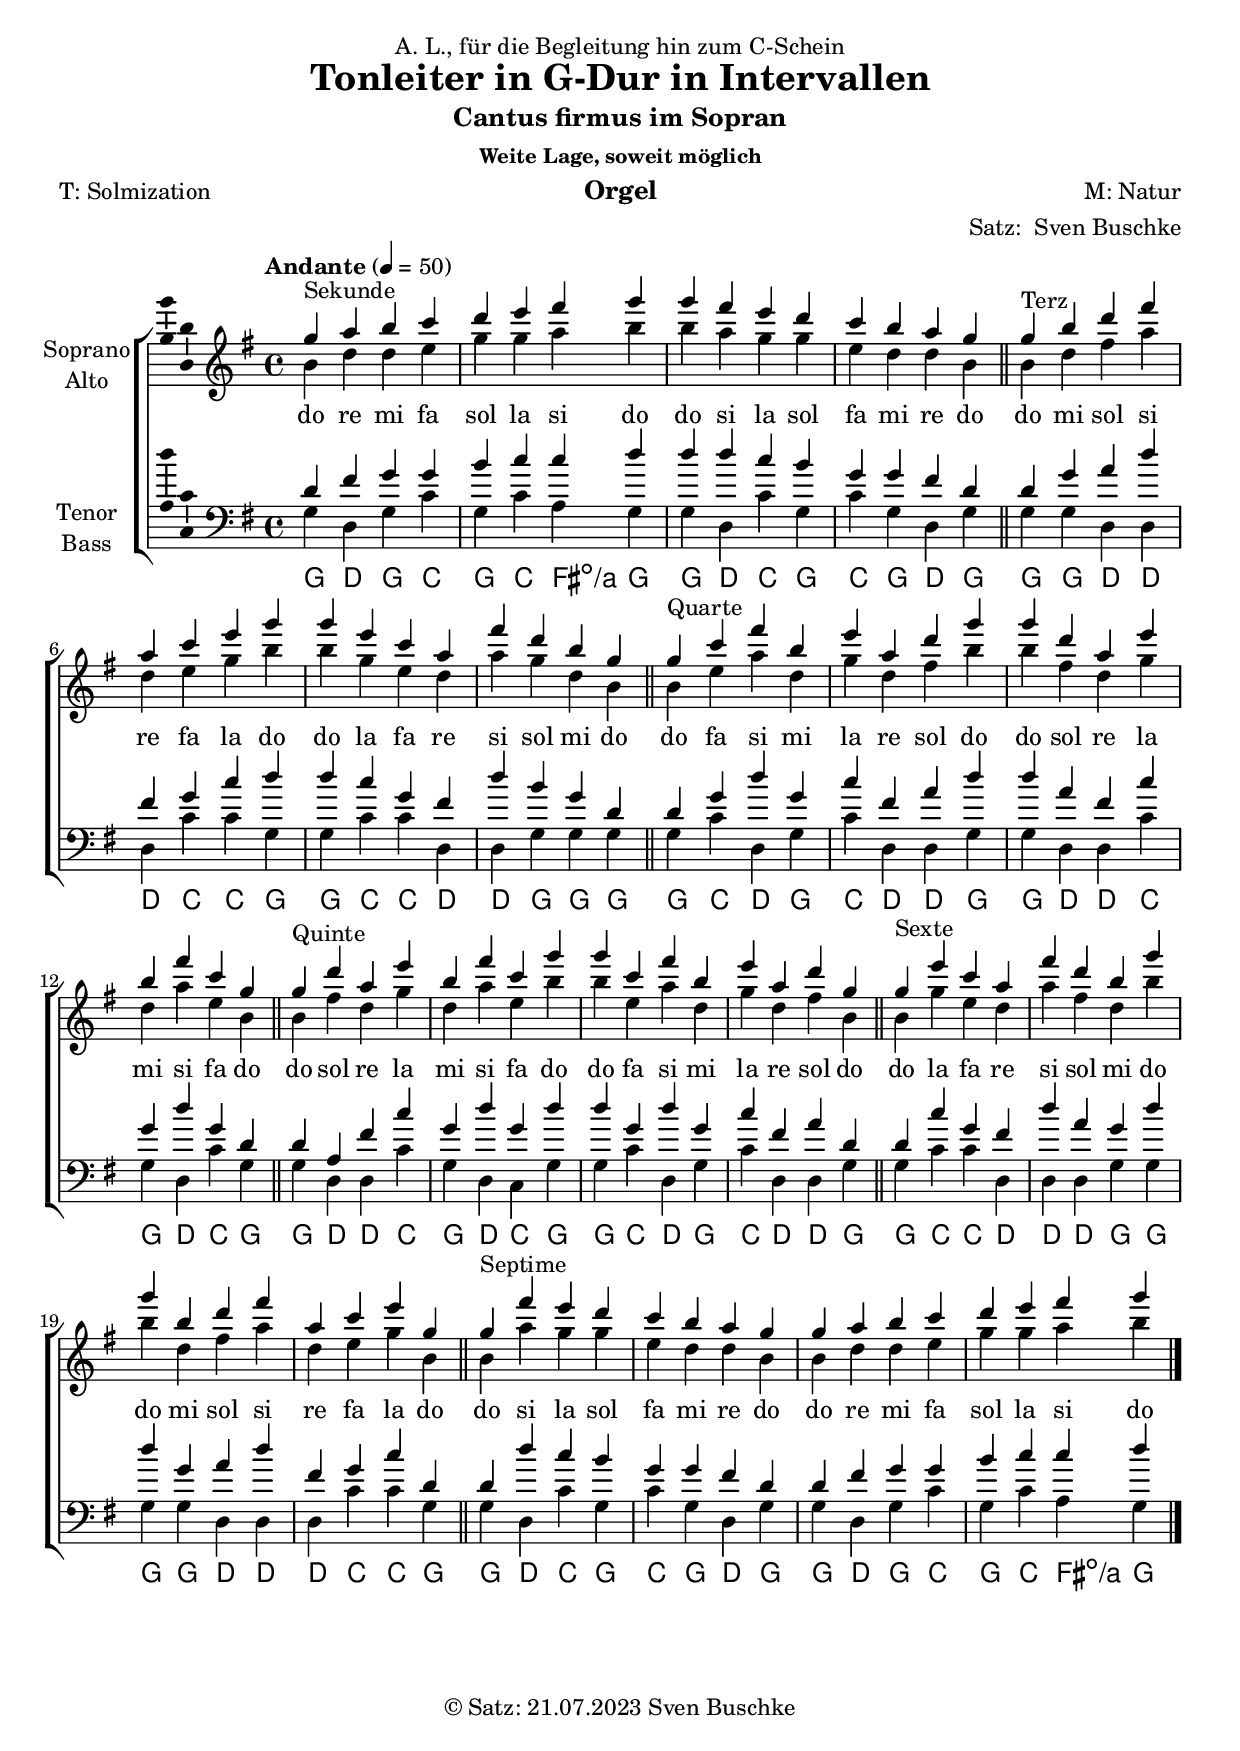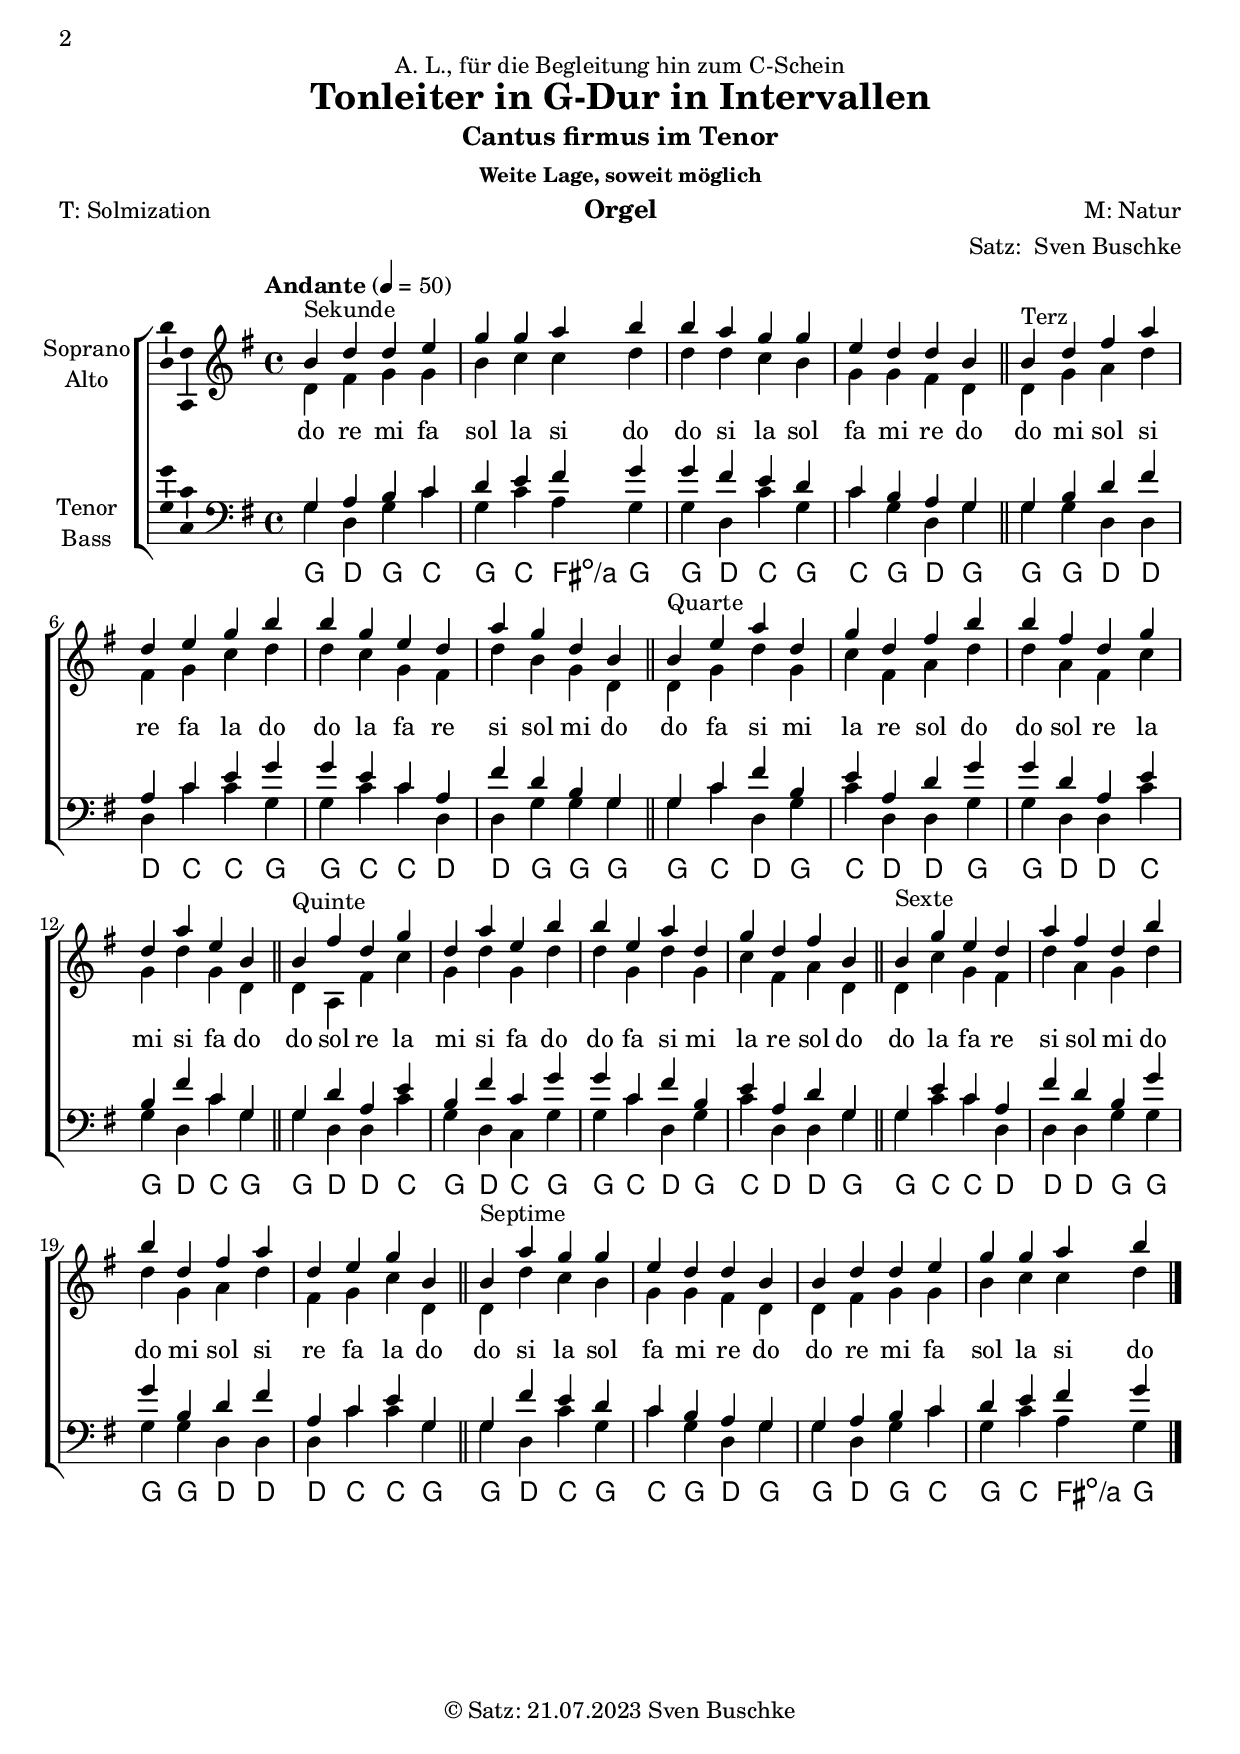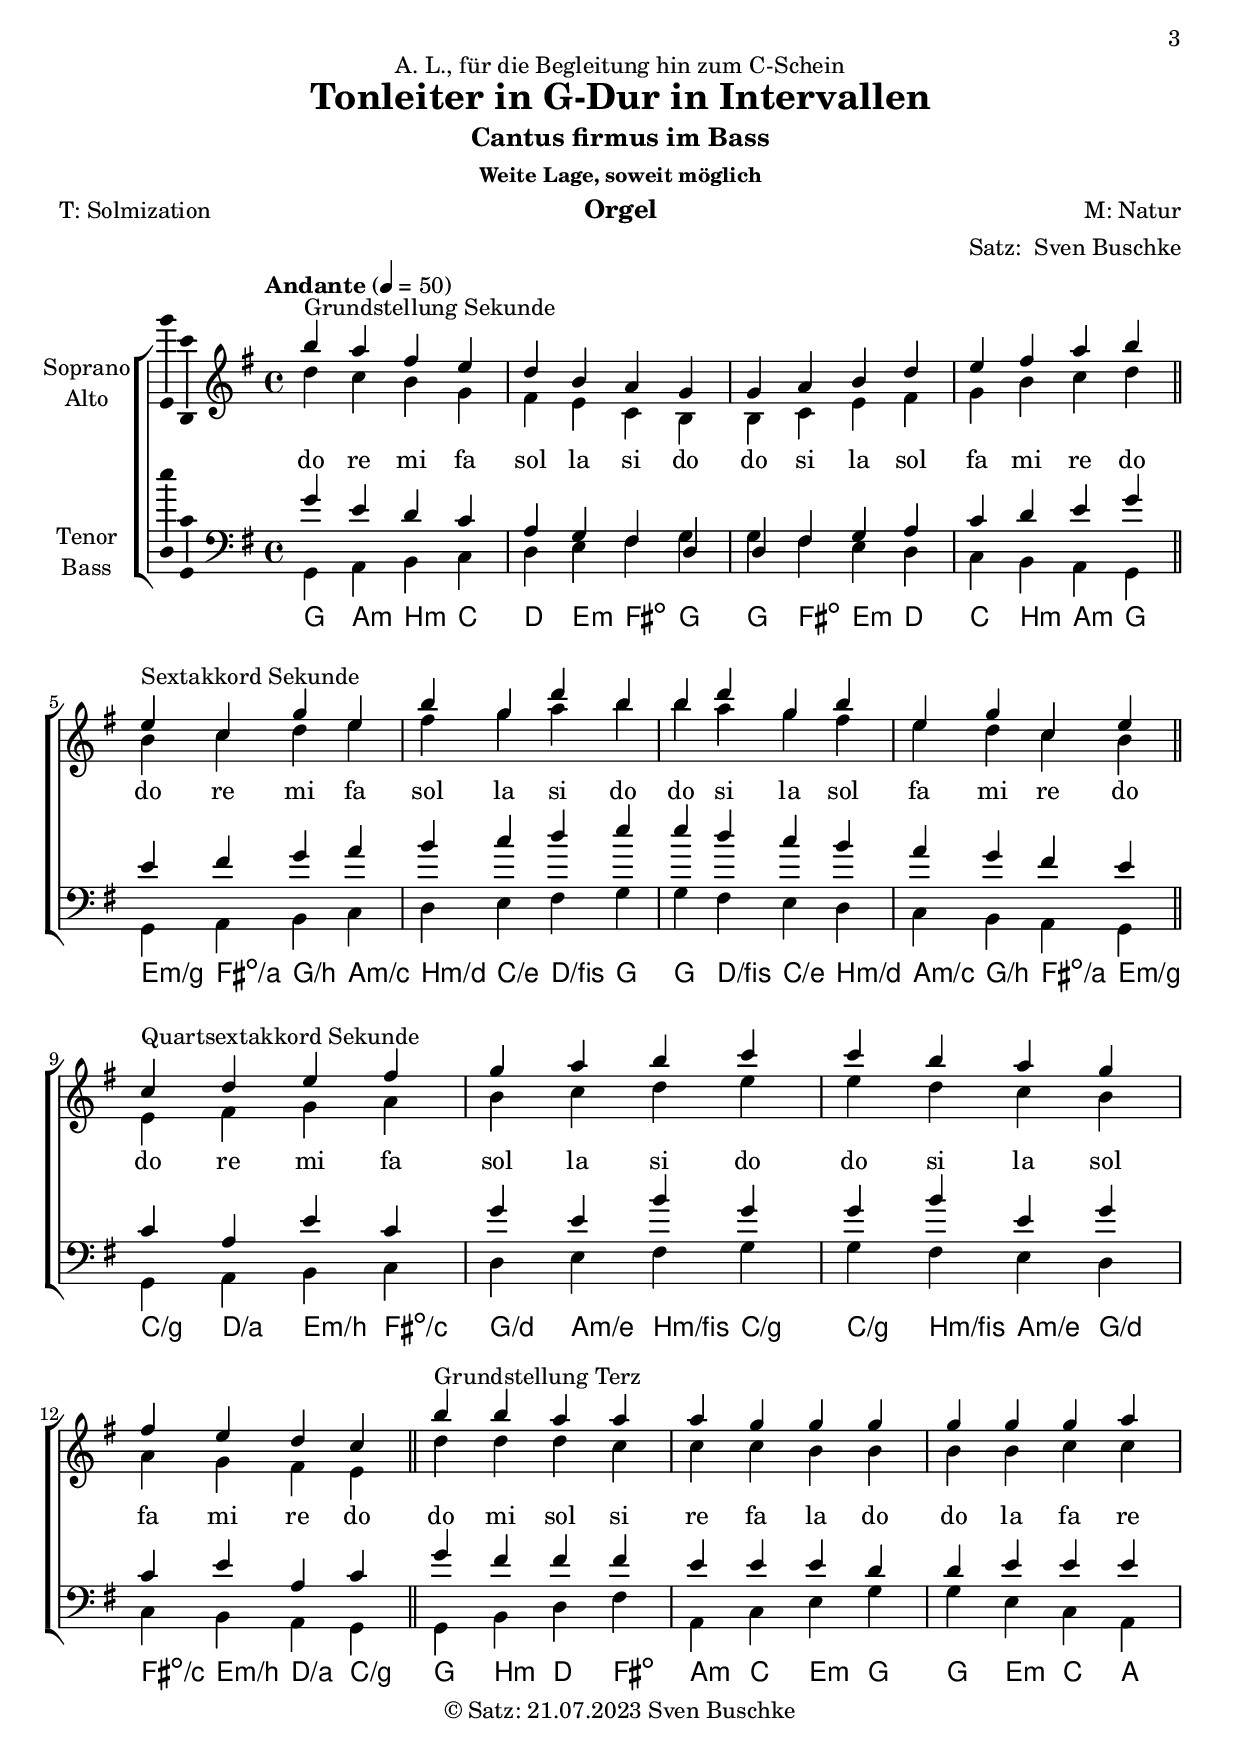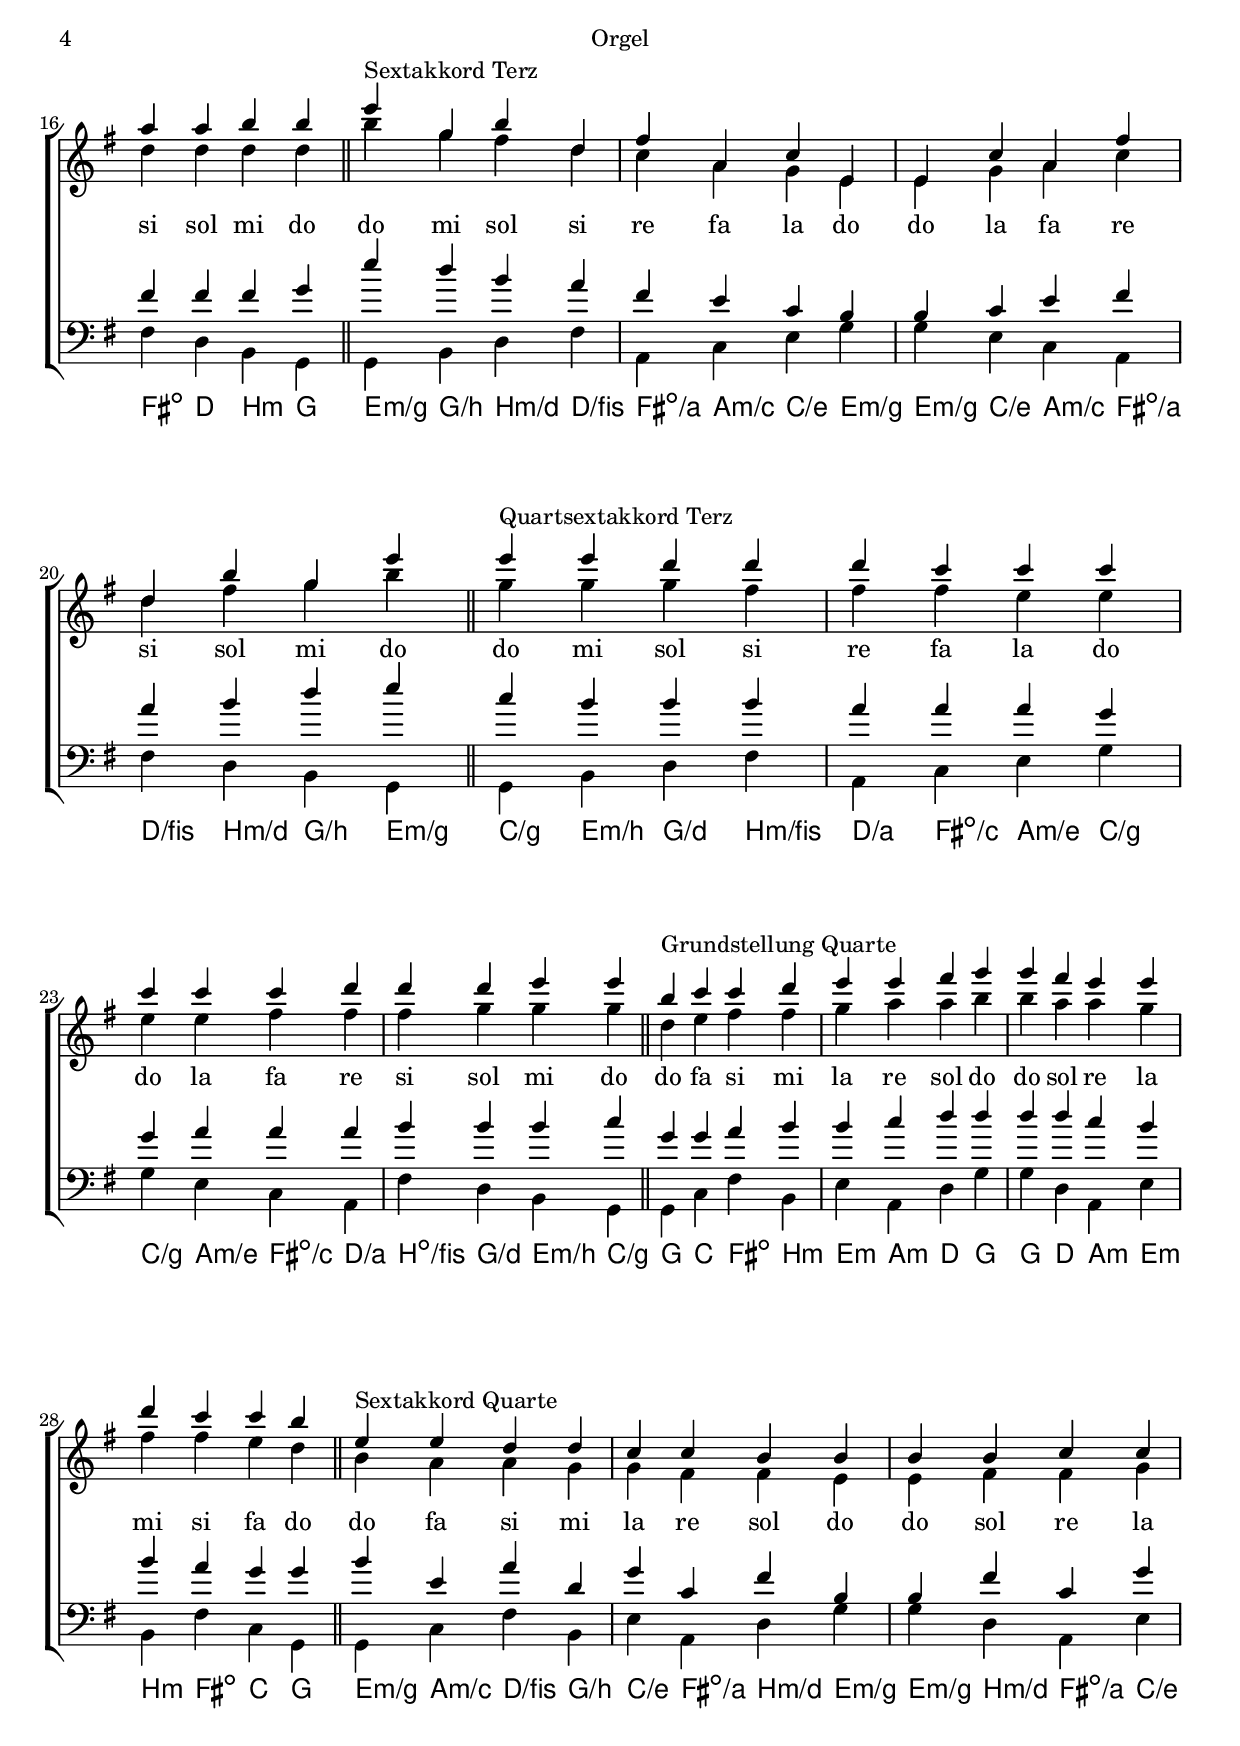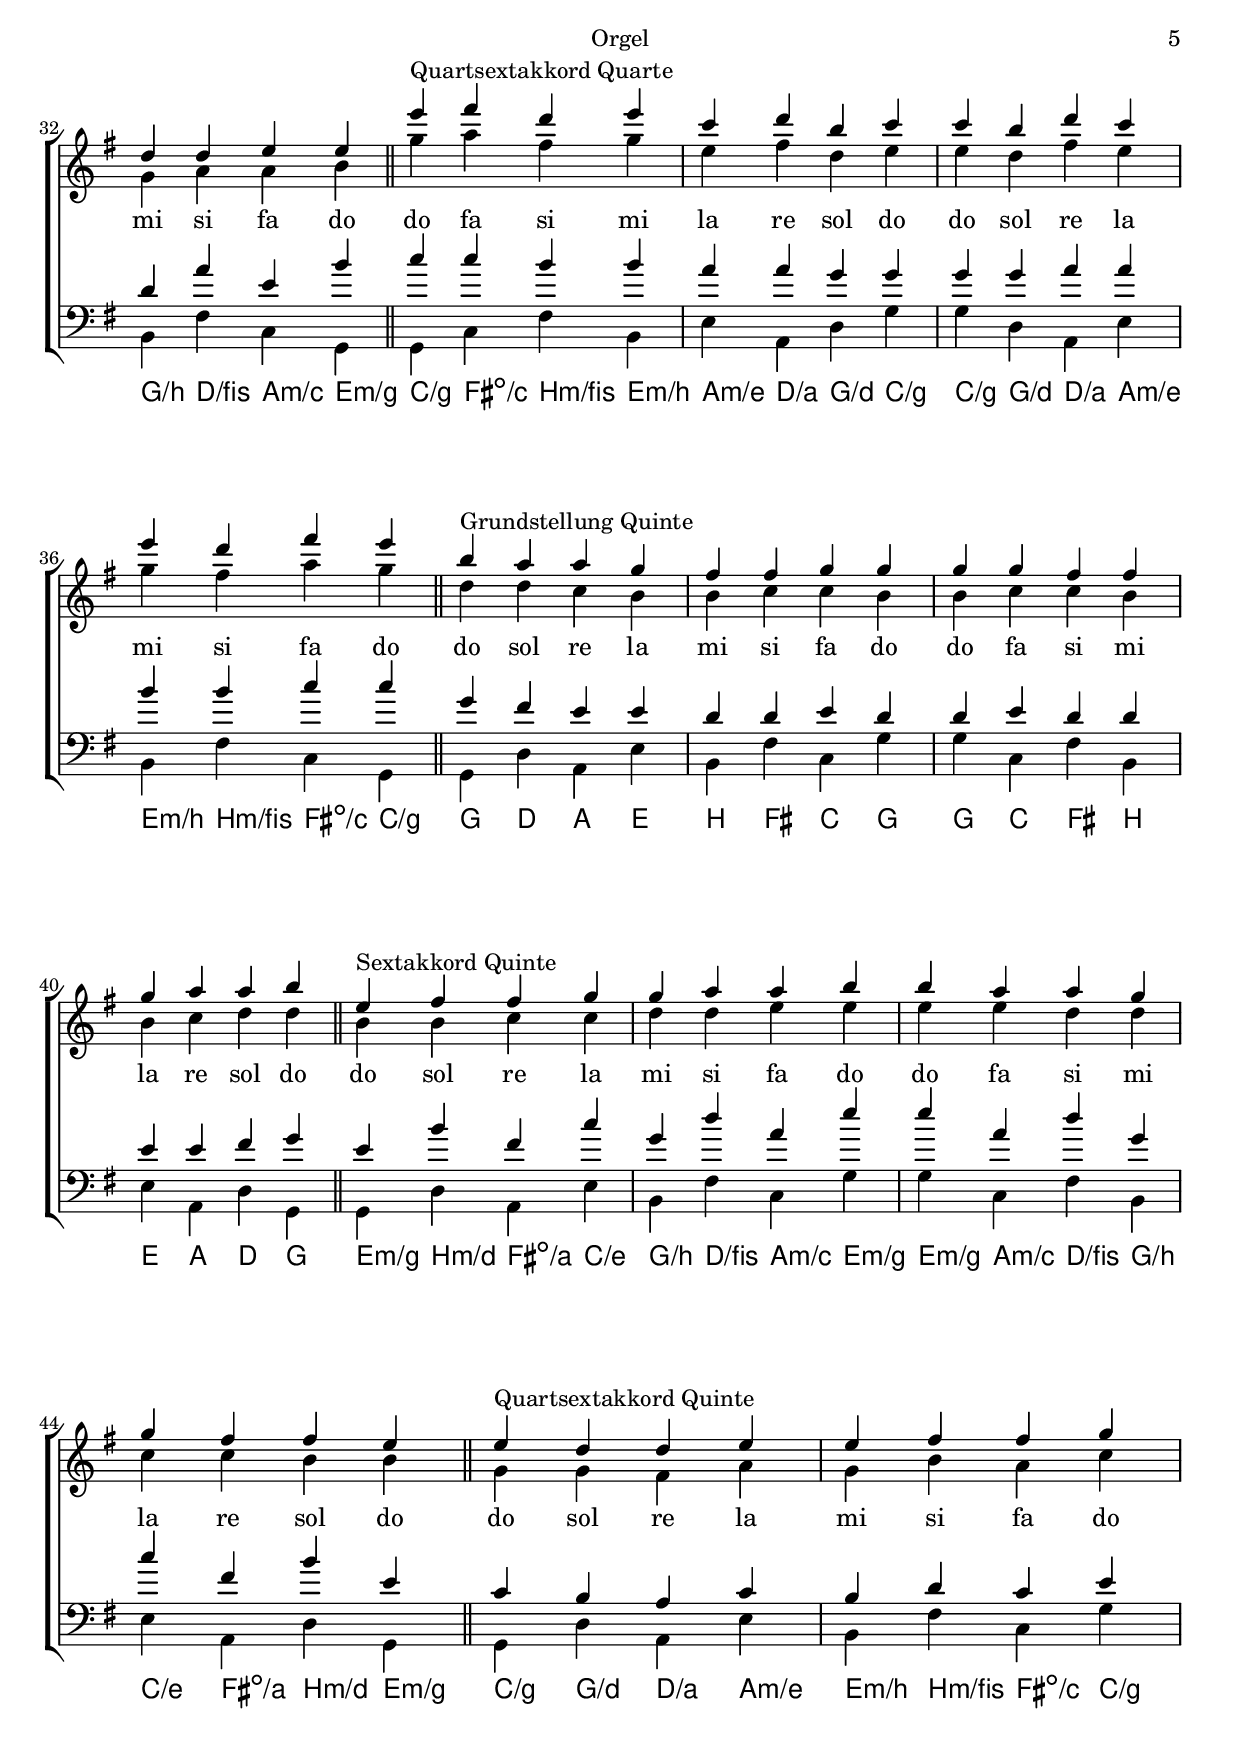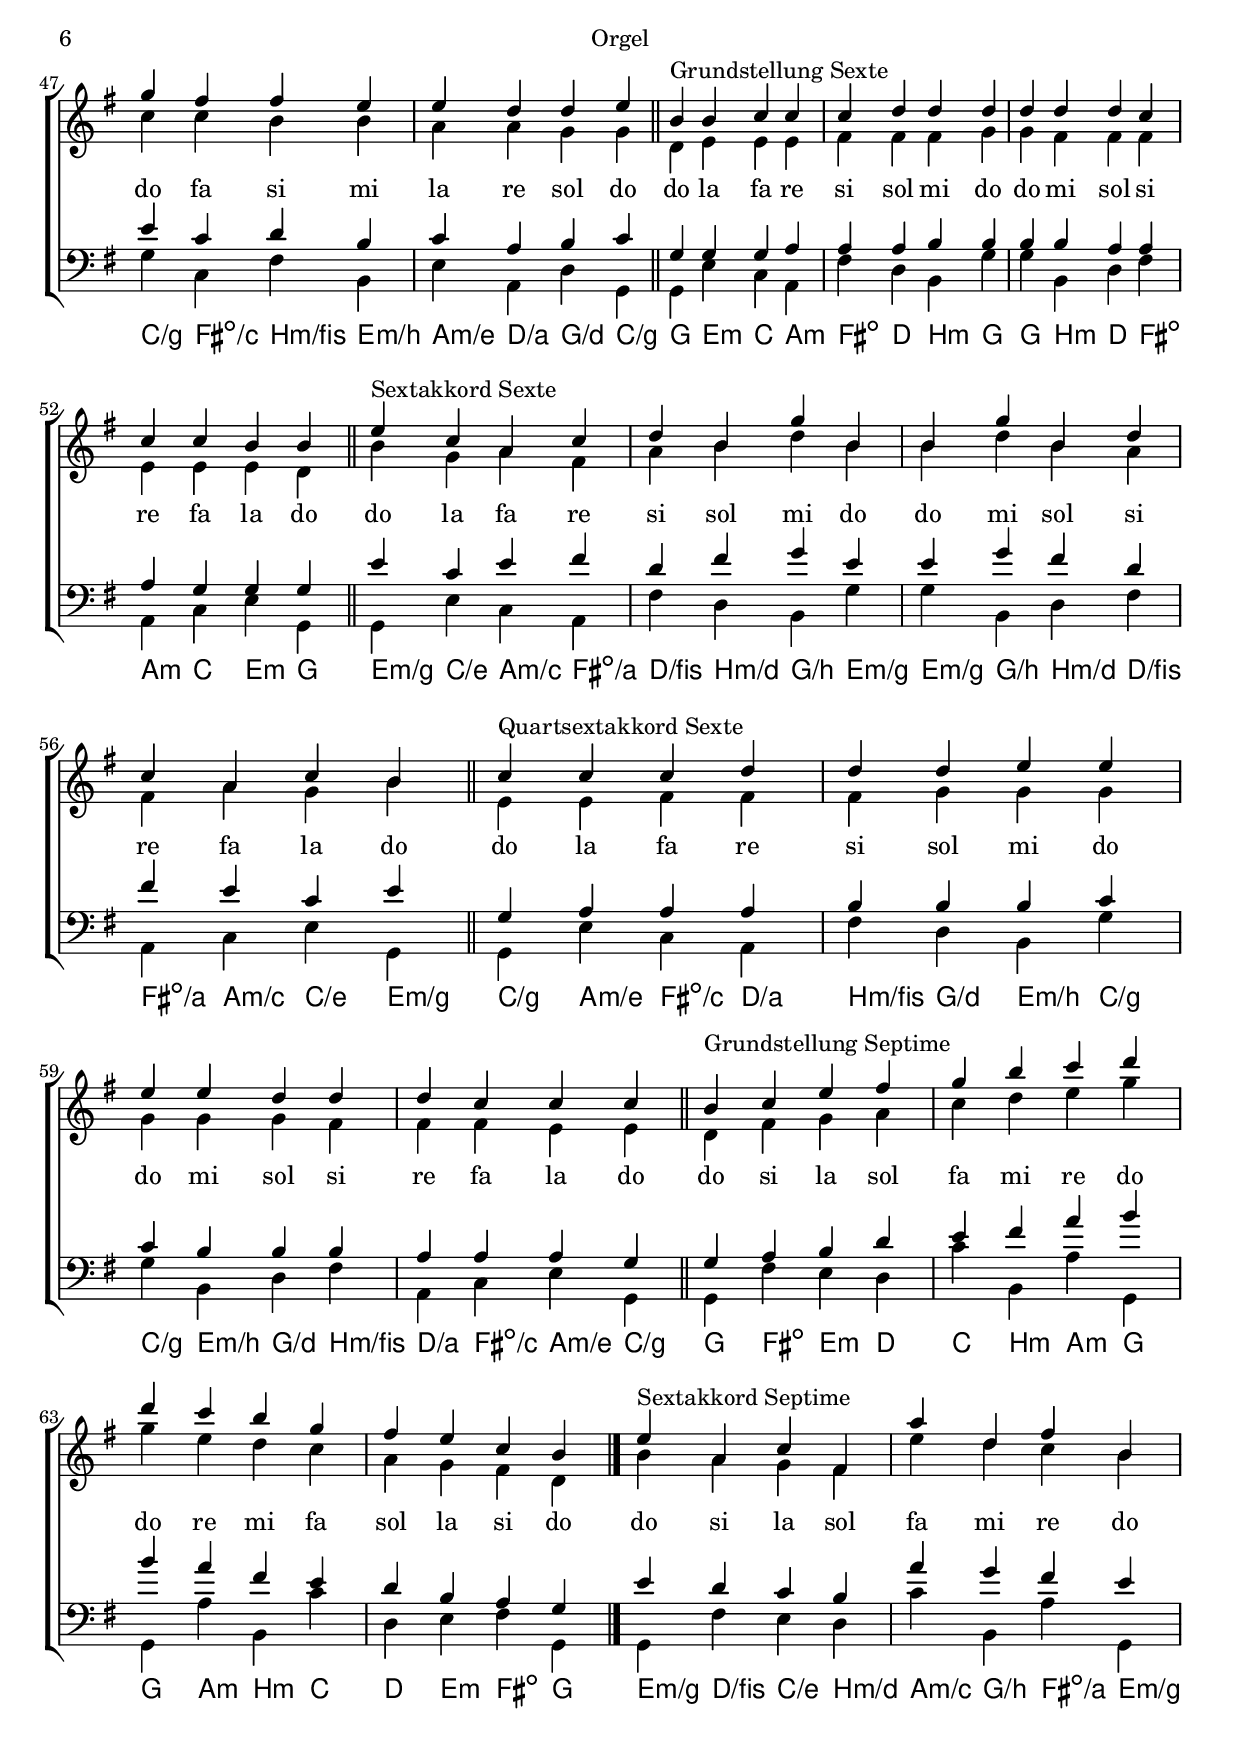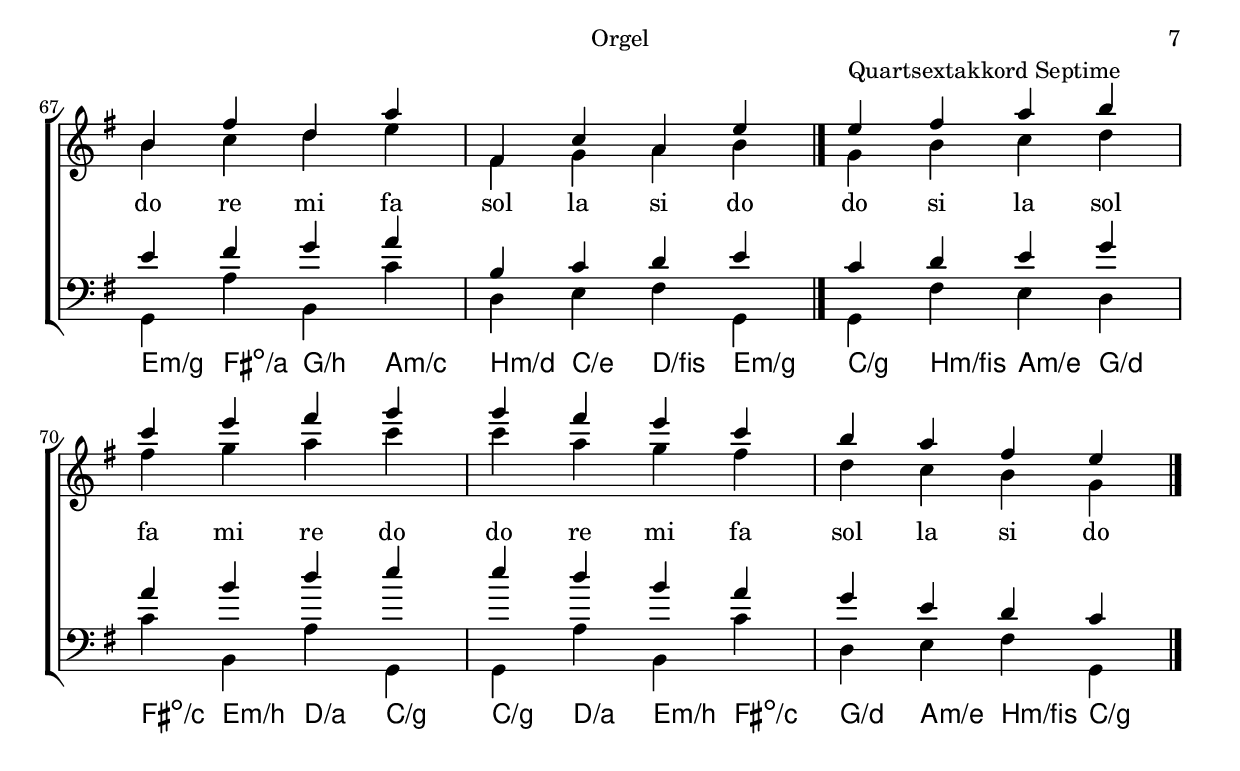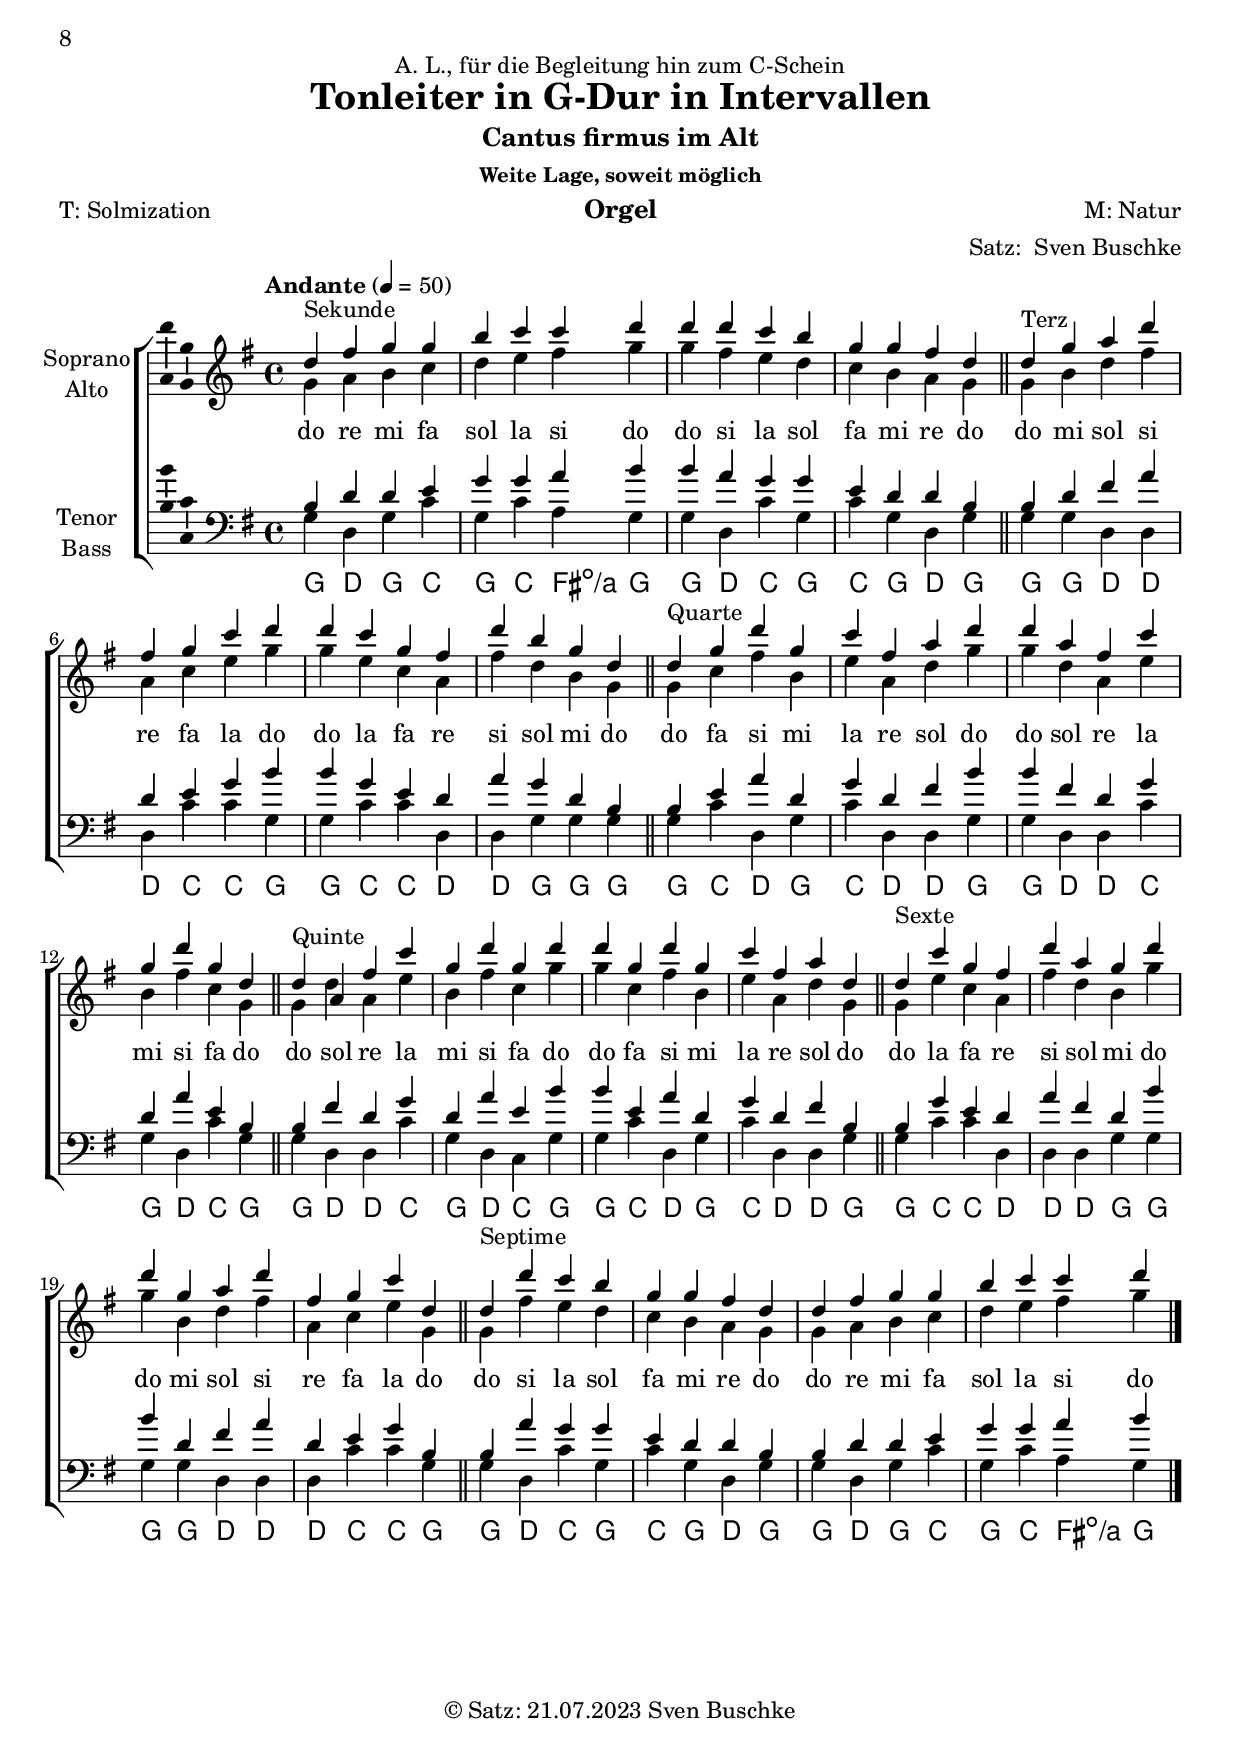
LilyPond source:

\version "2.24.1"
\language "english"

\include "predefined-guitar-fretboards.ly"

\header {
  dedication = "A. L., für die Begleitung hin zum C-Schein"
  title = "Tonleiter in G-Dur in Intervallen"
  subsubtitle = "Weite Lage, soweit möglich"
  instrument = "Orgel"
  composer = "M: Natur"
  arranger = \markup { "Satz: " \with-url #"https://buschke.com" "Sven Buschke" }
  poet = "T: Solmization"
  meter = ""
  piece = ""
  opus = ""
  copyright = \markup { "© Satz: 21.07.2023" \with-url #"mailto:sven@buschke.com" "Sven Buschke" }
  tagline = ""
}

global = {
  \key g \major
  \time 4/4
  \tempo "Andante" 4=50
}

scoreASoprano = \relative c''' {
  \global
  % Music follows here.
  g4^"Sekunde" a b c d e fs g g fs e d c b a g
  \bar "||"
  g^"Terz" b d fs a, c e g g e c a fs' d b g
  \bar "||"
  g^"Quarte" c fs b, e a, d g g d a e' b fs' c g
  \bar "||"
  g^"Quinte" d' a e' b fs' c g' g c, fs b, e a, d g,
  \bar "||"
  g^"Sexte" e' c a fs' d b g' g b, d fs a, c e g,
  \bar "||"
  g^"Septime" fs' e d c b a g g a b c d e fs g
  \bar "|."
}

scoreAAlto = \relative c'' {
  \global
  % Music follows here.
  b d d e g g a b
  b a g g e d d b
  b d fs a d, e g b
  b g e d a' g d b
  b e a d, g d fs b
  b fs d g d a' e b
  b fs' d g d a' e b'
  b e, a d, g d fs b,
  b g' e d a' fs d b'
  b d, fs a d, e g b,
  b a' g g e d d b
  b d d e g g a b
}

scoreATenor = \relative c' {
  \global
  % Music follows here.
  d fs g g b c c d
  d d c b g g fs d
  d g a d fs, g c d
  d c g fs d' b g d
  d g d' g, c fs, a d
  d a fs c' g d' g, d
  d a fs' c' g d' g, d'
  d g, d' g, c fs, a d,
  d c' g fs d' a g d'
  d g, a d fs, g c d,
  d d' c b g g fs d
  d fs g g b c c d
}

scoreABass = \relative c' {
  \global
  % Music follows here.
  g d g c g c a g
  g d c' g c g d g
  g g d d d c' c g
  g c c d, d g g g g c d, g c d, d g g d d c' g d c' g
  g d d c' g d c g' g c d, g c d, d g
  g c c d, d d g g g g d d d c' c g g d c' g c g d g g d g c g c a g
}

scoreAVerse = \lyricmode {
  % Lyrics follow here.
  do re mi fa sol la si do | do si la sol fa mi re do
  do mi sol si re fa la do | do la fa re si sol mi do
  do fa si mi la re sol do | do sol re la mi si fa do
  do sol re la mi si fa do | do fa si mi la re sol do
  do la fa re si sol mi do | do mi sol si re fa la do
  do si la sol fa mi re do | do re mi fa sol la si do
}

scoreAChordNames = \chordmode {
  \global
  \germanChords
  % Chords follow here.
  g d g c g c fs:dim/a g
  g d c g c g d g
  g g d d d c c g
  g c c d d g g g
  g c d g c d d g g d d c g d c g
  g d d c g d c g g c d g c d d g
  g c c d d d g g g g d d d c c g
  g d c g c g d g g d g c g c fs:dim/a g
}

scoreAFigBass = \figuremode {
  \global
  % Figures follow here.
}

scoreAChoirPart = \new ChoirStaff <<
  \new Staff \with {
    midiInstrument = "choir aahs"
    instrumentName = \markup \center-column { "Soprano" "Alto" }
  } <<
    \new Voice = "soprano" \with {
      \consists "Ambitus_engraver"
    } { \voiceOne \scoreASoprano }
    \new Voice = "alto" \with {
      \consists "Ambitus_engraver"
      \override Ambitus #'X-offset = #2.0
    } { \voiceTwo \scoreAAlto }
  >>
  \new Lyrics \with {
    \override VerticalAxisGroup #'staff-affinity = #CENTER
  } \lyricsto "soprano" \scoreAVerse
  \new Staff \with {
    midiInstrument = "choir aahs"
    instrumentName = \markup \center-column { "Tenor" "Bass" }
  } <<
    \clef bass
    \new Voice = "tenor" \with {
      \consists "Ambitus_engraver"
    } { \voiceOne \scoreATenor }
    \new Voice = "bass" \with {
      \consists "Ambitus_engraver"
      \override Ambitus #'X-offset = #2.0
    } { \voiceTwo \scoreABass }
  >>
>>

scoreAChordsPart = <<
  \new ChordNames \scoreAChordNames
%   \scoreAChordNames
%   \new FretBoards \scoreAChordNames
>>

scoreABassFiguresPart = \new FiguredBass \with {
  useBassFigureExtenders = ##t
} \scoreAFigBass

\bookpart {
  \header {
      subtitle = "Cantus firmus im Sopran"
  }
  \score {
    <<
      \scoreAChoirPart
      \scoreAChordsPart
      \scoreABassFiguresPart
    >>
    \layout { }
    \midi {
      \tempo 4=100
    }
  }
}

scoreBSoprano = \relative c'' {
  \global
  % Music follows here.
  b^"Sekunde" d d e g g a b b a g g e d d b
  b^"Terz" d fs a d, e g b b g e d a' g d b
  b^"Quarte" e a d, g d fs b b fs d g d a' e b
  b^"Quinte" fs' d g d a' e b' b e, a d, g d fs b,
  b^"Sexte" g' e d a' fs d b' b d, fs a d, e g b,
  b^"Septime" a' g g e d d b b d d e g g a b
}

scoreBAlto = \relative c' {
  \global
  % Music follows here.
  d fs g g b c c d
  d d c b g g fs d
  d g a d fs, g c d
  d c g fs d' b g d
  d g d' g, c fs, a d
  d a fs c' g d' g, d
  d a fs' c' g d' g, d'
  d g, d' g, c fs, a d,
  d c' g fs d' a g d'
  d g, a d fs, g c d,
  d d' c b g g fs d
  d fs g g b c c d
}

scoreBTenor = \relative c' {
  \global
  % Music follows here.
  g4 a b c d e fs g g fs e d c b a g
  \bar "||"
  g b d fs a, c e g g e c a fs' d b g
  \bar "||"
  g c fs b, e a, d g g d a e' b fs' c g
  \bar "||"
  g d' a e' b fs' c g' g c, fs b, e a, d g,
  \bar "||"
  g e' c a fs' d b g' g b, d fs a, c e g,
  \bar "||"
  g fs' e d c b a g g a b c d e fs g
  \bar "|."
}

scoreBBass = \relative c' {
  \global
  % Music follows here.
  g d g c g c a g
  g d c' g c g d g
  g g d d d c' c g
  g c c d, d g g g g c d, g c d, d g g d d c' g d c' g
  g d d c' g d c g' g c d, g c d, d g
  g c c d, d d g g g g d d d c' c g g d c' g c g d g g d g c g c a g
}

scoreBVerse = \lyricmode {
  % Lyrics follow here.
  do re mi fa sol la si do | do si la sol fa mi re do
  do mi sol si re fa la do | do la fa re si sol mi do
  do fa si mi la re sol do | do sol re la mi si fa do
  do sol re la mi si fa do | do fa si mi la re sol do
  do la fa re si sol mi do | do mi sol si re fa la do
  do si la sol fa mi re do | do re mi fa sol la si do
}

scoreBChordNames = \chordmode {
  \global
  \germanChords
  % Chords follow here.
  g d g c g c fs:dim/a g
  g d c g c g d g
  g g d d d c c g
  g c c d d g g g
  g c d g c d d g g d d c g d c g
  g d d c g d c g g c d g c d d g
  g c c d d d g g g g d d d c c g
  g d c g c g d g g d g c g c fs:dim/a g
}

scoreBFigBass = \figuremode {
  \global
  % Figures follow here.
}

scoreBChoirPart = \new ChoirStaff <<
  \new Staff \with {
    midiInstrument = "choir aahs"
    instrumentName = \markup \center-column { "Soprano" "Alto" }
  } <<
    \new Voice = "soprano" \with {
      \consists "Ambitus_engraver"
    } { \voiceOne \scoreBSoprano }
    \new Voice = "alto" \with {
      \consists "Ambitus_engraver"
      \override Ambitus #'X-offset = #2.0
    } { \voiceTwo \scoreBAlto }
  >>
  \new Lyrics \with {
    \override VerticalAxisGroup #'staff-affinity = #CENTER
  } \lyricsto "soprano" \scoreBVerse
  \new Staff \with {
    midiInstrument = "choir aahs"
    instrumentName = \markup \center-column { "Tenor" "Bass" }
  } <<
    \clef bass
    \new Voice = "tenor" \with {
      \consists "Ambitus_engraver"
    } { \voiceOne \scoreBTenor }
    \new Voice = "bass" \with {
      \consists "Ambitus_engraver"
      \override Ambitus #'X-offset = #2.0
    } { \voiceTwo \scoreBBass }
  >>
>>

scoreBChordsPart = <<
  \new ChordNames \scoreBChordNames
%   \scoreBChordNames
%   \new FretBoards \scoreBChordNames
>>

scoreBBassFiguresPart = \new FiguredBass \with {
  useBassFigureExtenders = ##t
} \scoreBFigBass

\bookpart {
  \header {
      subtitle = "Cantus firmus im Tenor"
  }
  \score {
    <<
      \scoreBChoirPart
      \scoreBChordsPart
      \scoreBBassFiguresPart
    >>
    \layout { }
    \midi {
      \tempo 4=100
    }
  }
}

scoreCSoprano = \relative c''' {
  \global
  % Music follows here.
  % Sekundintervall
  % Grundstellung
  b^"Grundstellung Sekunde" a fs e d b a g g a b d e fs a b
  % Sextakkord
  e,^"Sextakkord Sekunde" c g' e b' g d' b b d g, b e, g c, e
  % Quartsextakkord
  c^"Quartsextakkord Sekunde" d e fs g a b c c b a g fs e d c
  % Terzintervall
  % Grundstellung
  b'^"Grundstellung Terz" b a a a g g g g g g a a a b b
  % Sextakkord
  e^"Sextakkord Terz" g, b d, fs a, c e, e c' a fs' d b' g e'
  % Quartsextakkord
  e^"Quartsextakkord Terz" e d d d c c c c c c d d d e e
  % Quartintervall
  % Grundstellung
  b^"Grundstellung Quarte" c c d e e fs g g fs e e d c c b
  % Sextakkord
  e,^"Sextakkord Quarte" e d d c c b b b b c c d d e e
  e'^"Quartsextakkord Quarte" fs d e c d b c c b d c e d fs e
  % Quintintervall
  % Grundstellung
  b^"Grundstellung Quinte" a a g fs fs g g g g fs fs g a a b
  % Sextakkord
  e,^"Sextakkord Quinte" fs fs g g a a b b a a g g fs fs e
  e^"Quartsextakkord Quinte" d d e e fs fs g g fs fs e e d d e
  % Sextintervall
  % Grundstellung
  b^"Grundstellung Sexte" b c c c d d d d d d c c c b b
  % Sextakkord
  e^"Sextakkord Sexte" c a c d b g' b, b g' b, d c a c b
  c^"Quartsextakkord Sexte" c c d d d e e e e d d d c c c
  % Septimintervall
  % Grundstellung
  b^"Grundstellung Septime" c e fs g b c d d c b g fs e c b
  % Sextakkord
  e^"Sextakkord Septime" a, c fs, a' d, fs b, b fs' d a' fs, c' a e'
  e^"Quartsextakkord Septime" fs a b c e fs g g fs e c b a fs e
}

scoreCAlto = \relative c'' {
  \global
  % Music follows here.
  % Sekundintervall
  % Grundstellung
  d c b g fs e c b b c e fs g b c d
  % Sextakkord
  b c d e fs g a b b a g fs e d c b
  % Quartsextakkord
  e, fs g a b c d e e d c b a g fs e
  % Terzintervall
  % Grundstellung
  d' d d c c c b b b b c c d d d d
  % Sextakkord
  b' g fs d c a g e e g a c d fs g b
  % Quartsextakkord
  g g g fs fs fs e e e e fs fs fs g g g
  % Quartintervall
  % Grundstellung
  d e fs fs g a a b b a a g fs fs e d
  % Sextakkord
  b a a g g fs fs e e fs fs g g a a b
  % Quartsextakkord
  g' a fs g e fs d e e d fs e g fs a g
  % Quintintervall
  % Grundstellung
  d d c b b c c b b c c b b c d d 
  % Sextakkord
  b b c c d d e e e e d d c c b b
  % Quartsextakkord
  g g fs a g b a c c c b b a a g g
  % Sextintervall
  % Grundstellung
  d e e e fs fs fs g g fs fs fs e e e d
  % Sextakkord
  b' g a fs a b d b b d b a fs a g b
  % Quartsextakkord
  e, e fs fs fs g g g g g g fs fs fs e e 
  % Septimintervall
  % Grundstellung
  d fs g a c d e g g e d c a g fs d
  % Sextakkord
  b' a g fs e' d c b b c d e fs, g a b
  % Quartsextakkord
  g b c d fs g a c c a g fs d c b g 
}

scoreCTenor = \relative c'' {
  \global
  % Music follows here.
  % Sekundintervall
  % Grundstellung
  g e d c a g fs d d fs g a c d e g
  % Sextakkord
  e fs g a b c d e e d c b a g fs e
  % Quartsextakkord
  c a e' c g' e b' g g b e, g c, e a, c
  % Terzintervall
  % Grundstellung
  g' fs fs fs e e e d d e e e fs fs fs g
  % Sextakkord
  e' d b a fs e c b b c e fs a b d e
  % Quartsextakkord
  c b b b a a a g g a a a b b b c
  % Quartintervall
  % Grundstellung
  g g a b b c d d d d c b b a g g
  % Sextakkord
  b e, a d, g c, fs b, b fs' c g' d a' e b'
  % Quartsextakkord
  c c b b a a g g g g a a b b c c 
  % Qutintintervall
  % Grundstellung
  g fs e e d d e d d e d d e e fs g
  % Sextakkord
  e b' fs c' g d' a e' e a, d g, c fs, b e,
  % Quartsextakkord
  c b a c  b d c e e c d b c a b c
  % Sextintervall
  % Grundstellung
  g g g a a a b b b b a a a g g g
  % Sextakkord
  e' c e fs d fs g e e g fs d fs e c e  
  % Quartsextakkord
  g, a a a b b b c c b b b a a a g
  % Septimintervall
  % Grundstellung
  g a b d e fs a b b a fs e d b a g 
  % Sextakkord
  e' d c b a' g fs e e fs g a b, c d e
  % Quartsextakkord
  c d e g a b d e e d b a g e d c
}

scoreCBass = \relative c {
  \global
  % Music follows here.
  % Sekundintervall
  % Grundstellung
  g4 a b c d e fs g g fs e d c b a g
  \bar "||"
  % Sextakkord
  g4 a b c d e fs g g fs e d c b a g
  \bar "||"
  % Quartsextakkord
  g4 a b c d e fs g g fs e d c b a g
  \bar "||"
  % Terzintervall
  % Grundstellung
  g b d fs a, c e g g e c a fs' d b g
  \bar "||"
  % Sextakkord
  g b d fs a, c e g g e c a fs' d b g
  \bar "||"
  % Quartsextakkord
  g b d fs a, c e g g e c a fs' d b g
  \bar "||"
  % Quartintervall
  % Grundstellung
  g c fs b, e a, d g g d a e' b fs' c g
  \bar "||"
  % Sextakkord
  g c fs b, e a, d g g d a e' b fs' c g
  \bar "||"
  % Quartsextakkord
  g c fs b, e a, d g g d a e' b fs' c g
  \bar "||"
  % Quintintervall
  % Grundstellung
  g d' a e' b fs' c g' g c, fs b, e a, d g,
  \bar "||"
  % Sextakkord
  g d' a e' b fs' c g' g c, fs b, e a, d g,
  \bar "||"
  % Quartsextakkord
  g d' a e' b fs' c g' g c, fs b, e a, d g,
  \bar "||"
  % Sextintervall
  % Grundstellung
  g e' c a fs' d b g' g b, d fs a, c e g,
  \bar "||"
  % Sextakkord
  g e' c a fs' d b g' g b, d fs a, c e g,
  \bar "||"
  % Quartsextakkord
  g e' c a fs' d b g' g b, d fs a, c e g,
  \bar "||"
  % Septimintervall
  % Grundstellung
  g fs' e d c' b, a' g, g a' b, c' d, e fs g,
  \bar "|."
  % Sextakkord
  g fs' e d c' b, a' g, g a' b, c' d, e fs g,
  \bar "|."
  % Quartsextakkord
  g fs' e d c' b, a' g, g a' b, c' d, e fs g,
  \bar "|."
}

scoreCVerse = \lyricmode {
  % Lyrics follow here.
  % Sekundintervall
  % Grundstellung
  do re mi fa sol la si do | do si la sol fa mi re do
  % Sextakkord
  do re mi fa sol la si do | do si la sol fa mi re do
  % Quartsextakkord
  do re mi fa sol la si do | do si la sol fa mi re do
  % Terzintervall
  % Grundstellung
  do mi sol si re fa la do | do la fa re si sol mi do
  % Sextakkord
  do mi sol si re fa la do | do la fa re si sol mi do
  % Quartsextakkord
  do mi sol si re fa la do | do la fa re si sol mi do
  % Quartintervall
  % Grundstellung
  do fa si mi la re sol do | do sol re la mi si fa do
  % Sextintervall
  do fa si mi la re sol do | do sol re la mi si fa do
  % Quartsextakkord
  do fa si mi la re sol do | do sol re la mi si fa do
  % Quintintervall
  % Grundstellung
  do sol re la mi si fa do | do fa si mi la re sol do
  % Sextintervall
  do sol re la mi si fa do | do fa si mi la re sol do
  % Quartsextakkord
  do sol re la mi si fa do | do fa si mi la re sol do
  % Sextintervall
  % Grundstellung
  do la fa re si sol mi do | do mi sol si re fa la do
  % Sextintervall
  do la fa re si sol mi do | do mi sol si re fa la do
  % Quartsextakkord
  do la fa re si sol mi do | do mi sol si re fa la do
  % Septimintervall
  % Grundstellung
  do si la sol fa mi re do | do re mi fa sol la si do
  % Sextintervall
  do si la sol fa mi re do | do re mi fa sol la si do
  % Quartsextakkord
  do si la sol fa mi re do | do re mi fa sol la si do
}

scoreCChordNames = \chordmode {
  \global
  \germanChords
  % Chords follow here.
  % Sekundintervall
  % Grundstellung
  g a:m b:m c d e:m fs:dim g g fs:dim e:m d c b:m a:m g
  % Sextakkord
  e:m/g fs:dim/a g/b a:m/c b:m/d c/e d/fs g g d/fs c/e b:m/d a:m/c g/b fs:dim/a e:m/g
  % Quartsextakkord
  c/g d/a e:m/b fs:dim/c g/d a:m/e b:m/fs c/g c/g b:m/fs a:m/e g/d fs:dim/c e:m/b d/a c/g
  % Terzintervall
  % Grundstellung
  g b:m d fs:dim a:m c e:m g g e:m c a fs:dim d b:m g
  % Sextakkord
  e:m/g g/b b:m/d d/fs fs:dim/a a:m/c c/e e:m/g e:m/g c/e a:m/c fs:dim/a d/fs b:m/d g/b e:m/g
  % Quartsextakkord
  c/g e:m/b g/d b:m/fs d/a fs:dim/c a:m/e c/g c/g a:m/e fs:dim/c d/a b:dim/fs g/d e:m/b c/g
  % Quartintervall
  % Grundstellung
  g c fs:dim b:m e:m a:m d g g d a:m e:m b:m fs:dim c g
  % Sextakkord
  e:m/g a:m/c d/fs g/b c/e fs:dim/a b:m/d e:m/g e:m/g b:m/d fs:dim/a c/e g/b d/fs a:m/c e:m/g
  % Quartsextakkord
  c/g fs:dim/c b:m/fs e:m/b a:m/e d/a g/d c/g c/g g/d d/a a:m/e e:m/b b:m/fs fs:dim/c c/g
  % Quintintervall
  % Grundstellung
  g d a e b fs c g g c fs b e a d g
  % Sextakkord
  e:m/g b:m/d fs:dim/a c/e g/b d/fs a:m/c e:m/g e:m/g a:m/c d/fs g/b c/e fs:dim/a b:m/d e:m/g
  % Quartsextakkord
  c/g g/d d/a a:m/e e:m/b b:m/fs fs:dim/c c/g c/g fs:dim/c b:m/fs e:m/b a:m/e d/a g/d c/g
  % Sextintervall
  % Grundstellung
  g e:m c a:m fs:dim d b:m g g b:m d fs:dim a:m c e:m g
  % Sextakkord
  e:m/g c/e a:m/c fs:dim/a d/fs b:m/d g/b e:m/g e:m/g g/b b:m/d d/fs fs:dim/a a:m/c c:/e e:m/g
  % Quartsextakkord
  c/g a:m/e fs:dim/c d/a b:m/fs g/d e:m/b c/g c/g e:m/b g/d b:m/fs d/a fs:dim/c a:m/e c/g
  % Septimintervall
  % Grundstellung
  g fs:dim e:m d c b:m a:m g g a:m b:m c d e:m fs:dim g  
  % Sextakkord
  e:m/g d/fs c/e b:m/d a:m/c g/b fs:dim/a e:m/g e:m/g fs:dim/a g/b a:m/c b:m/d c/e d/fs e:m/g  
  % Quartsextakkord
  c/g b:m/fs a:m/e g/d fs:dim/c e:m/b d/a c/g c/g d/a e:m/b fs:dim/c g/d a:m/e b:m/fs c/g  
}

scoreCFigBass = \figuremode {
  \global
  % Figures follow here.
  % Sekundintervall
  % Grundstellung
  % Sextakkord
  % Quartsextakkord
  % weitere Intervalle
}

scoreCChoirPart = \new ChoirStaff <<
  \new Staff \with {
    midiInstrument = "choir aahs"
    instrumentName = \markup \center-column { "Soprano" "Alto" }
  } <<
    \new Voice = "soprano" \with {
      \consists "Ambitus_engraver"
    } { \voiceOne \scoreCSoprano }
    \new Voice = "alto" \with {
      \consists "Ambitus_engraver"
      \override Ambitus #'X-offset = #2.0
    } { \voiceTwo \scoreCAlto }
  >>
  \new Lyrics \with {
    \override VerticalAxisGroup #'staff-affinity = #CENTER
  } \lyricsto "soprano" \scoreCVerse
  \new Staff \with {
    midiInstrument = "choir aahs"
    instrumentName = \markup \center-column { "Tenor" "Bass" }
  } <<
    \clef bass
    \new Voice = "tenor" \with {
      \consists "Ambitus_engraver"
    } { \voiceOne \scoreCTenor }
    \new Voice = "bass" \with {
      \consists "Ambitus_engraver"
      \override Ambitus #'X-offset = #2.0
    } { \voiceTwo \scoreCBass }
  >>
>>

scoreCChordsPart = <<
  \new ChordNames \scoreCChordNames
%   \scoreCChordNames
%   \new FretBoards \scoreCChordNames
>>

scoreCBassFiguresPart = \new FiguredBass \with {
  useBassFigureExtenders = ##t
} \scoreCFigBass

\bookpart {
  \header {
      subtitle = "Cantus firmus im Bass"
  }
  \score {
    <<
      \scoreCChoirPart
      \scoreCChordsPart
      \scoreCBassFiguresPart
    >>
    \layout { }
    \midi {
      \tempo 4=100
    }
  }
}

scoreDSoprano = \relative c'' {
  \global
  % Music follows here.
  d^"Sekunde" fs g g b c c d d d c b g g fs d
  d^"Terz" g a d fs, g c d d c g fs d' b g d
  d^"Quarte" g d' g, c fs, a d d a fs c' g d' g, d
  d^"Quinte" a fs' c' g d' g, d' d g, d' g, c fs, a d,
  d^"Sexte" c' g fs d' a g d' d g, a d fs, g c d,
  d^"Septime" d' c b g g fs d d fs g g b c c d
}

scoreDAlto = \relative c'' {
  \global
  % Music follows here.
  g4 a b c d e fs g g fs e d c b a g
  \bar "||"
  g b d fs a, c e g g e c a fs' d b g
  \bar "||"
  g c fs b, e a, d g g d a e' b fs' c g
  \bar "||"
  g d' a e' b fs' c g' g c, fs b, e a, d g,
  \bar "||"
  g e' c a fs' d b g' g b, d fs a, c e g,
  \bar "||"
  g fs' e d c b a g g a b c d e fs g
  \bar "|."
}

scoreDTenor = \relative c' {
  \global
  % Music follows here.
  b d d e g g a b
  b a g g e d d b
  b d fs a d, e g b
  b g e d a' g d b
  b e a d, g d fs b
  b fs d g d a' e b
  b fs' d g d a' e b'
  b e, a d, g d fs b,
  b g' e d a' fs d b'
  b d, fs a d, e g b,
  b a' g g e d d b
  b d d e g g a b
}

scoreDBass = \relative c' {
  \global
  % Music follows here.
  g d g c g c a g
  g d c' g c g d g
  g g d d d c' c g
  g c c d, d g g g g c d, g c d, d g g d d c' g d c' g
  g d d c' g d c g' g c d, g c d, d g
  g c c d, d d g g g g d d d c' c g g d c' g c g d g g d g c g c a g
}

scoreDVerse = \lyricmode {
  % Lyrics follow here.
  do re mi fa sol la si do | do si la sol fa mi re do
  do mi sol si re fa la do | do la fa re si sol mi do
  do fa si mi la re sol do | do sol re la mi si fa do
  do sol re la mi si fa do | do fa si mi la re sol do
  do la fa re si sol mi do | do mi sol si re fa la do
  do si la sol fa mi re do | do re mi fa sol la si do
}

scoreDChordNames = \chordmode {
  \global
  \germanChords
  % Chords follow here.
  g d g c g c fs:dim/a g
  g d c g c g d g
  g g d d d c c g
  g c c d d g g g
  g c d g c d d g g d d c g d c g
  g d d c g d c g g c d g c d d g
  g c c d d d g g g g d d d c c g
  g d c g c g d g g d g c g c fs:dim/a g
}

scoreDFigBass = \figuremode {
  \global
  % Figures follow here.
}

scoreDChoirPart = \new ChoirStaff <<
  \new Staff \with {
    midiInstrument = "choir aahs"
    instrumentName = \markup \center-column { "Soprano" "Alto" }
  } <<
    \new Voice = "soprano" \with {
      \consists "Ambitus_engraver"
    } { \voiceOne \scoreDSoprano }
    \new Voice = "alto" \with {
      \consists "Ambitus_engraver"
      \override Ambitus #'X-offset = #2.0
    } { \voiceTwo \scoreDAlto }
  >>
  \new Lyrics \with {
    \override VerticalAxisGroup #'staff-affinity = #CENTER
  } \lyricsto "soprano" \scoreDVerse
  \new Staff \with {
    midiInstrument = "choir aahs"
    instrumentName = \markup \center-column { "Tenor" "Bass" }
  } <<
    \clef bass
    \new Voice = "tenor" \with {
      \consists "Ambitus_engraver"
    } { \voiceOne \scoreDTenor }
    \new Voice = "bass" \with {
      \consists "Ambitus_engraver"
      \override Ambitus #'X-offset = #2.0
    } { \voiceTwo \scoreDBass }
  >>
>>

scoreDChordsPart = <<
  \new ChordNames \scoreDChordNames
%   \scoreDChordNames
%   \new FretBoards \scoreDChordNames
>>

scoreDBassFiguresPart = \new FiguredBass \with {
  useBassFigureExtenders = ##t
} \scoreDFigBass

\bookpart {
  \header {
      subtitle = "Cantus firmus im Alt"
  }
  \score {
    <<
      \scoreDChoirPart
      \scoreDChordsPart
      \scoreDBassFiguresPart
    >>
    \layout { }
    \midi {
      \tempo 4=100
    }
  }
}